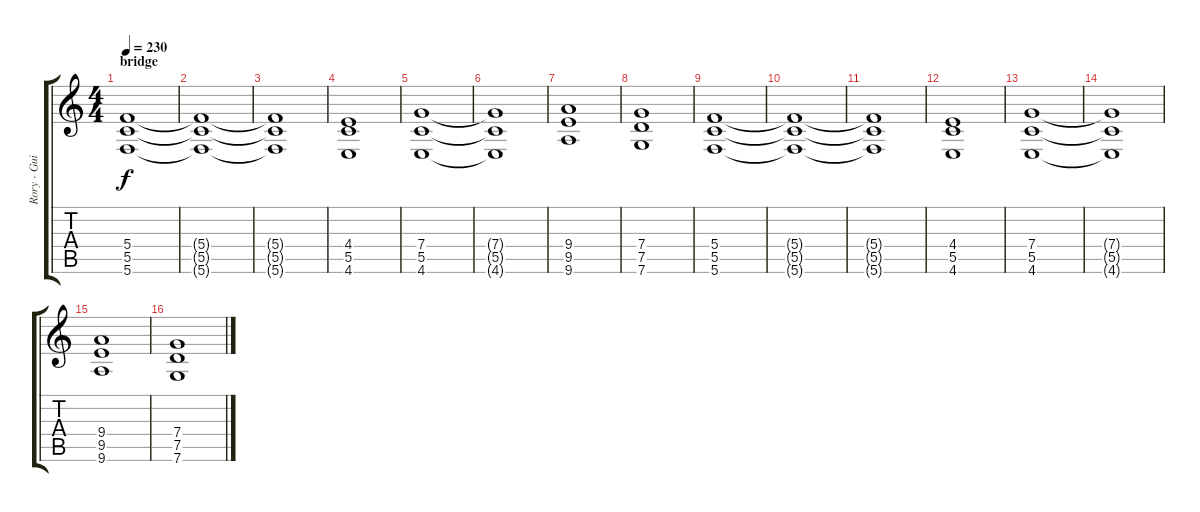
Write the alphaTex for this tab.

\track ("Rory - Guitar" "Rory - Gui") {instrument distortionguitar}
\staff {score tabs}
\tuning (D4 A3 F3 C3 G2 C2) {hide}
\ts (4 4)
\section ("" "bridge")
\tempo 230
\clef g2
\ks c
(5.4 5.5 5.6).1{dy f} |
(5.4{t} 5.5{t} 5.6{t}).1 |
(5.4{t} 5.5{t} 5.6{t}).1 |
(4.4 5.5 4.6).1 |
(7.4 5.5 4.6).1 |
(7.4{t} 5.5{t} 4.6{t}).1 |
(9.4 9.5 9.6).1 |
(7.4 7.5 7.6).1 |
(5.4 5.5 5.6).1 |
(5.4{t} 5.5{t} 5.6{t}).1 |
(5.4{t} 5.5{t} 5.6{t}).1 |
(4.4 5.5 4.6).1 |
(7.4 5.5 4.6).1 |
(7.4{t} 5.5{t} 4.6{t}).1 |
(9.4 9.5 9.6).1 |
(7.4 7.5 7.6).1
